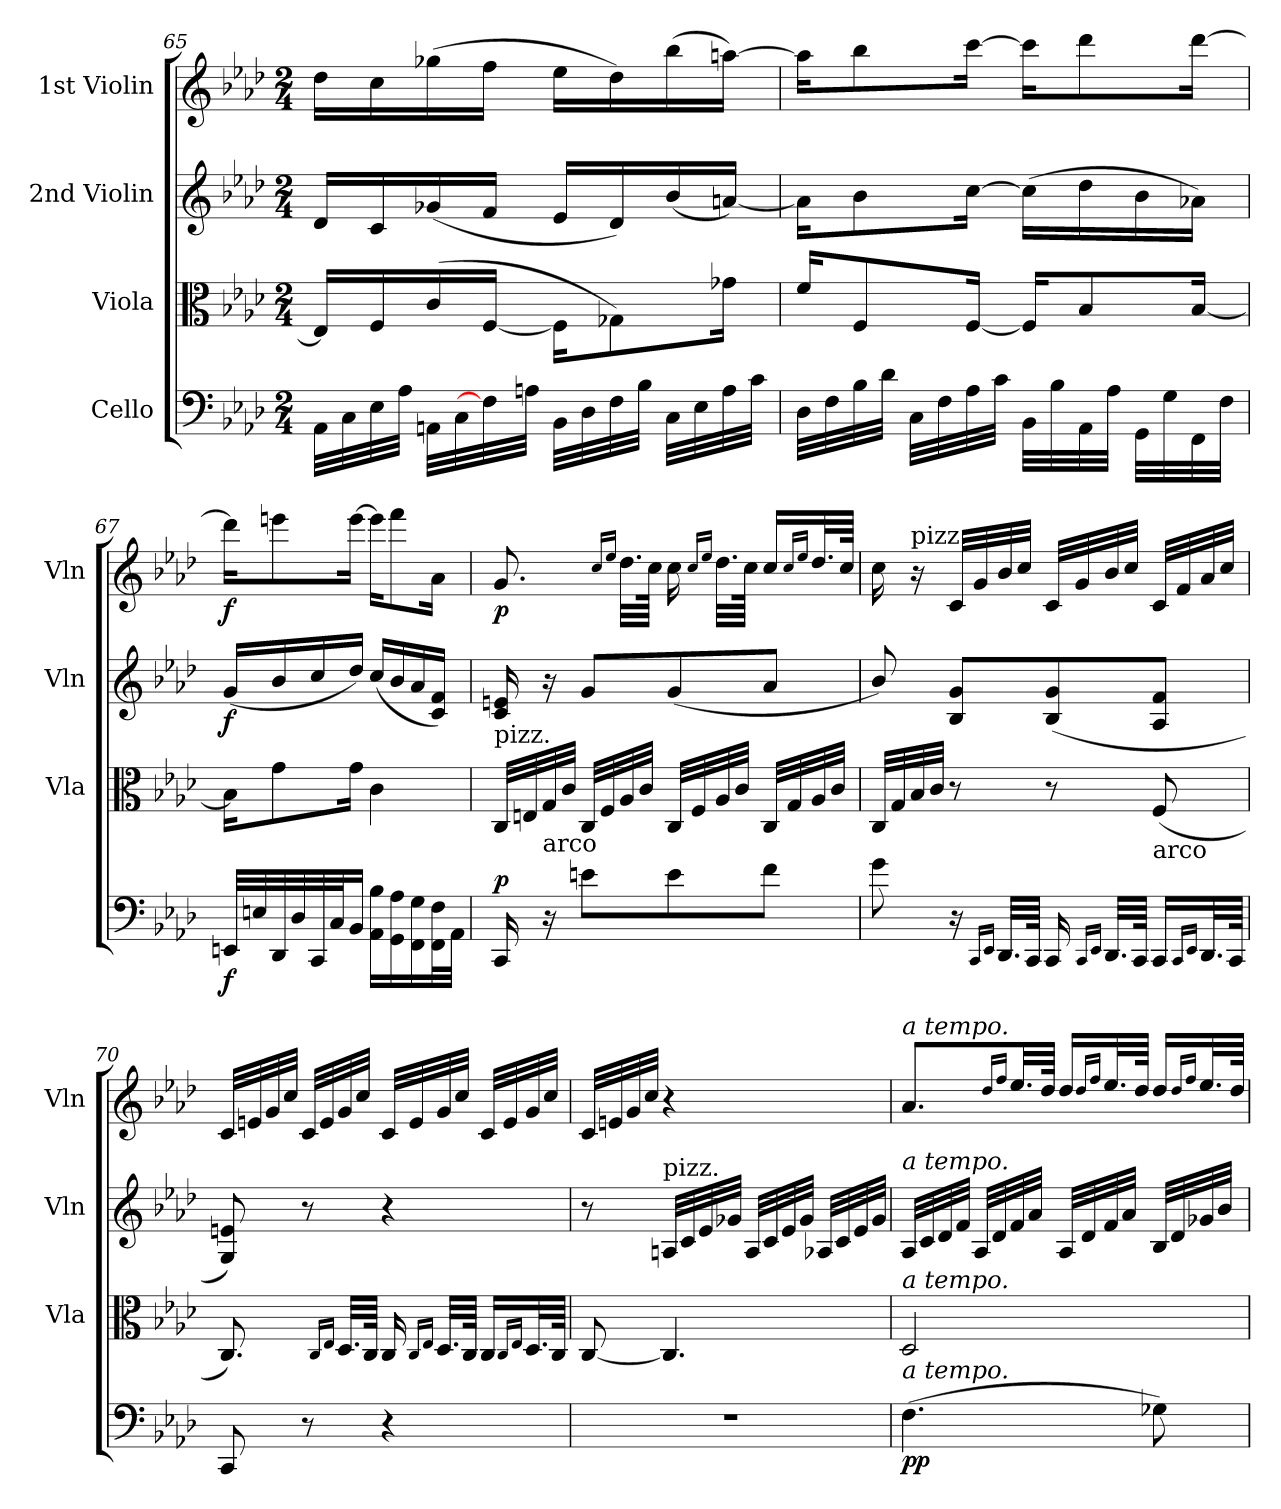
**kern	**dynam	**kern	**kern	**dynam	**kern	**dynam
*part4	*part4	*part3	*part2	*part2	*part1	*part1
*staff4	*staff4	*staff3	*staff2	*staff2	*staff1	*staff1
*I"Cello	*	*I"Viola	*I"2nd Violin	*	*I"1st Violin	*
*	*	*I'Vla	*I'Vln	*	*I'Vln	*
*clefF4	*	*clefC3	*clefG2	*	*clefG2	*
*k[b-e-a-d-]	*	*k[b-e-a-d-]	*k[b-e-a-d-]	*	*k[b-e-a-d-]	*
*f:	*	*f:	*f:	*	*f:	*
*M2/4	*	*M2/4	*M2/4	*	*M2/4	*
=65	=65	=65	=65	=65	=65	=65
32AA-\LLL	.	16E-/LL]	16d-/LL	.	16dd-\LL	.
32C\	.	.	.	.	.	.
32E-\	.	16F/	16c/	.	16cc\	.
32A-\JJJ	.	.	.	.	.	.
32AAn\LLL	.	(16c/	(16g-X/	.	(16gg-X\	.
32C\	.	.	.	.	.	.
32F\]	.	[16F/JJ	16f/JJ	.	16ff\JJ	.
32An\JJJ	.	.	.	.	.	.
32BB-\LLL	.	16F\KL]	16e-/LL	.	16ee-\LL	.
32D-\	.	.	.	.	.	.
32F\	.	8G-X\)	16d-/)	.	16dd-\)	.
32B-\JJJ	.	.	.	.	.	.
32C\LLL	.	.	(16b-/	.	(16bb-\	.
32E-\	.	.	.	.	.	.
32A\	.	16g-X\Jk	[16an/JJ)	.	[16aan\JJ)	.
32c\JJJ	.	.	.	.	.	.
=66	=66	=66	=66	=66	=66	=66
32D-\LLL	.	16f/KL	16a\KL]	.	16aa\KL]	.
32F\	.	.	.	.	.	.
32B-\	.	8F/	8b-\	.	8bb-\	.
32d-\JJJ	.	.	.	.	.	.
32C\LLL	.	.	.	.	.	.
32F\	.	.	.	.	.	.
32A-\	.	[16F/Jk	[16cc\Jk	.	[16ccc\Jk	.
32c\JJJ	.	.	.	.	.	.
32BB-\LLL	.	16F/KL]	(16cc\LL]	.	16ccc\KL]	.
32B-\	.	.	.	.	.	.
32AA-\	.	8B-/	16dd-\	.	8ddd-\	.
32A-\JJJ	.	.	.	.	.	.
32GG\LLL	.	.	16b-\	.	.	.
32G\	.	.	.	.	.	.
32FF\	.	[16B-/Jk	16a-X\JJ)	.	[16ddd-\Jk	.
32F\JJJ	.	.	.	.	.	.
!!LO:LB:g=z
=67	=67	=67	=67	=67	=67	=67
!	!LO:DY:b	!	!	!LO:DY:b	!	!LO:DY:b
32EEn/LLL	f	16B-\KL]	(16g/LL	f	16ddd-\KL]	f
32En/	.	.	.	.	.	.
32DD-/	.	8g\	16b-/	.	8eeen\	.
32D-/	.	.	.	.	.	.
32CC/	.	.	16cc/	.	.	.
32C/J	.	.	.	.	.	.
16BB-/JJ	.	16g\Jk	16dd-/JJ)	.	[16eee\Jk	.
16AA-\ 16B-\LL	.	4c\	(16cc/LL	.	16eee\KL]	.
16GG\ 16A-\	.	.	16b-/	.	8fff\	.
16FF\ 16G\	.	.	16a-/	.	.	.
32FF\ 32F\L	.	.	16c/ 16f/JJ)	.	16a-\Jk	.
32AA-\JJJ	.	.	.	.	.	.
=68	=68	=68	=68	=68	=68	=68
!	!	!LO:TX:a:t=pizz.	!	!	!	!
!	!LO:DY:a	!	!	!	!	!LO:DY:b
16CC/	p	32C/LLL	16c/ 16en/	.	8.g/	p
.	.	32En/	.	.	.	.
!LO:TX:a:t=arco	!	!	!	!	!	!
16r	.	32G/	16r	.	.	.
.	.	32c/JJJ	.	.	.	.
8en\L	.	32C/LLL	8g/L	.	.	.
.	.	32F/	.	.	.	.
.	.	.	.	.	16qcc/LL	.
.	.	.	.	.	16qee-/JJ	.
.	.	32A-/	.	.	32.dd-\LLL	.
.	.	32c/JJJ	.	.	.	.
.	.	.	.	.	64cc\JJJk	.
8e\	.	32C/LLL	(8g/	.	16cc\	.
.	.	32F/	.	.	.	.
.	.	.	.	.	16qcc/LL	.
.	.	.	.	.	16qee-/JJ	.
.	.	32A-/	.	.	32.dd-\LLL	.
.	.	32c/JJJ	.	.	.	.
.	.	.	.	.	64cc\JJJk	.
8f\J	.	32C/LLL	8a-/J	.	16cc\LL	.
.	.	32G/	.	.	.	.
.	.	.	.	.	16qcc/LL	.
.	.	.	.	.	16qee-/JJ	.
.	.	32A-/	.	.	32.dd-/L	.
.	.	32c/JJJ	.	.	.	.
.	.	.	.	.	64cc/JJJk	.
=69	=69	=69	=69	=69	=69	=69
8g\	.	32C/LLL	8b-/)	.	16cc\	.
.	.	32G/	.	.	.	.
!	!	!	!	!	!LO:TX:a:t=pizz.	!
.	.	32B-/	.	.	16r	.
.	.	32c/JJJ	.	.	.	.
16r	.	8r	8B-/ 8g/L	.	32c/LLL	.
.	.	.	.	.	32g/	.
16qCC/LL	.	.	.	.	.	.
16qEE-/JJ	.	.	.	.	.	.
32.DD-/LLL	.	.	.	.	32b-/	.
.	.	.	.	.	32cc/JJJ	.
64CC/JJJk	.	.	.	.	.	.
16CC/	.	8r	(8B-/ 8g/	.	32c/LLL	.
.	.	.	.	.	32g/	.
16qCC/LL	.	.	.	.	.	.
16qEE-/JJ	.	.	.	.	.	.
32.DD-/LLL	.	.	.	.	32b-/	.
.	.	.	.	.	32cc/JJJ	.
64CC/JJJk	.	.	.	.	.	.
!	!	!LO:TX:b:t=arco	!	!	!	!
16CC/LL	.	(8F/	8A-/ 8f/J	.	32c/LLL	.
.	.	.	.	.	32f/	.
16qCC/LL	.	.	.	.	.	.
16qEE-/JJ	.	.	.	.	.	.
32.DD-/L	.	.	.	.	32a-/	.
.	.	.	.	.	32cc/JJJ	.
64CC/JJJk	.	.	.	.	.	.
=70	=70	=70	=70	=70	=70	=70
8CC/	.	8.C/)	8G/ 8en/)	.	32c/LLL	.
.	.	.	.	.	32en/	.
.	.	.	.	.	32g/	.
.	.	.	.	.	32cc/JJJ	.
8r	.	.	8r	.	32c/LLL	.
.	.	.	.	.	32e/	.
.	.	16qC/LL	.	.	.	.
.	.	16qE-/JJ	.	.	.	.
.	.	32.D-/LLL	.	.	32g/	.
.	.	.	.	.	32cc/JJJ	.
.	.	64C/JJJk	.	.	.	.
4r	.	16C/	4r	.	32c/LLL	.
.	.	.	.	.	32e/	.
.	.	16qC/LL	.	.	.	.
.	.	16qE-/JJ	.	.	.	.
.	.	32.D-/LLL	.	.	32g/	.
.	.	.	.	.	32cc/JJJ	.
.	.	64C/JJJk	.	.	.	.
.	.	16C/LL	.	.	32c/LLL	.
.	.	.	.	.	32e/	.
.	.	16qC/LL	.	.	.	.
.	.	16qE-/JJ	.	.	.	.
.	.	32.D-/L	.	.	32g/	.
.	.	.	.	.	32cc/JJJ	.
.	.	64C/JJJk	.	.	.	.
!!LO:LB:g=z
=71	=71	=71	=71	=71	=71	=71
2r	.	[8C/	8r	.	32c/LLL	.
.	.	.	.	.	32en/	.
.	.	.	.	.	32g/	.
.	.	.	.	.	32cc/JJJ	.
!	!	!	!LO:TX:a:t=pizz.	!	!	!
.	.	4.C/]	32An/LLL	.	4r	.
.	.	.	32c/	.	.	.
.	.	.	32e-/	.	.	.
.	.	.	32g-X/JJJ	.	.	.
.	.	.	32A/LLL	.	.	.
.	.	.	32c/	.	.	.
.	.	.	32e-/	.	.	.
.	.	.	32g-/JJJ	.	.	.
.	.	.	32A-X/LLL	.	8ryy	.
.	.	.	32c/	.	.	.
.	.	.	32e-/	.	.	.
.	.	.	32g-/JJJ	.	.	.
=72	=72	=72	=72	=72	=72	=72
!	!	!	!	!	!LO:TX:a:i:t=a tempo.	!
!	!	!	!LO:TX:a:i:t=a tempo.	!	!	!
!	!	!LO:TX:a:i:t=a tempo.	!	!	!	!
!LO:TX:a:i:t=a tempo.	!	!	!	!	!	!
!	!LO:DY:b	!	!	!	!	!
(4.F\	pp	2D-/	32A-/LLL	.	8.a-/L	.
.	.	.	32c/	.	.	.
.	.	.	32d-/	.	.	.
.	.	.	32f/JJJ	.	.	.
.	.	.	32A-/LLL	.	.	.
.	.	.	32d-/	.	.	.
.	.	.	.	.	16qdd-/LL	.
.	.	.	.	.	16qff/JJ	.
.	.	.	32f/	.	32.ee-/LL	.
.	.	.	32a-/JJJ	.	.	.
.	.	.	.	.	64dd-/JJJk	.
.	.	.	32A-/LLL	.	16dd-\LL	.
.	.	.	32d-/	.	.	.
.	.	.	.	.	16qdd-/LL	.
.	.	.	.	.	16qff/JJ	.
.	.	.	32f/	.	32.ee-/L	.
.	.	.	32a-/JJJ	.	.	.
.	.	.	.	.	64dd-/JJJk	.
8G-X\)	.	.	32B-/LLL	.	16dd-\LL	.
.	.	.	32d-/	.	.	.
.	.	.	.	.	16qdd-/LL	.
.	.	.	.	.	16qff/JJ	.
.	.	.	32g-X/	.	32.ee-/L	.
.	.	.	32b-/JJJ	.	.	.
.	.	.	.	.	64dd-/JJJk	.
=	=	=	=	=	=	=
*-	*-	*-	*-	*-	*-	*-
